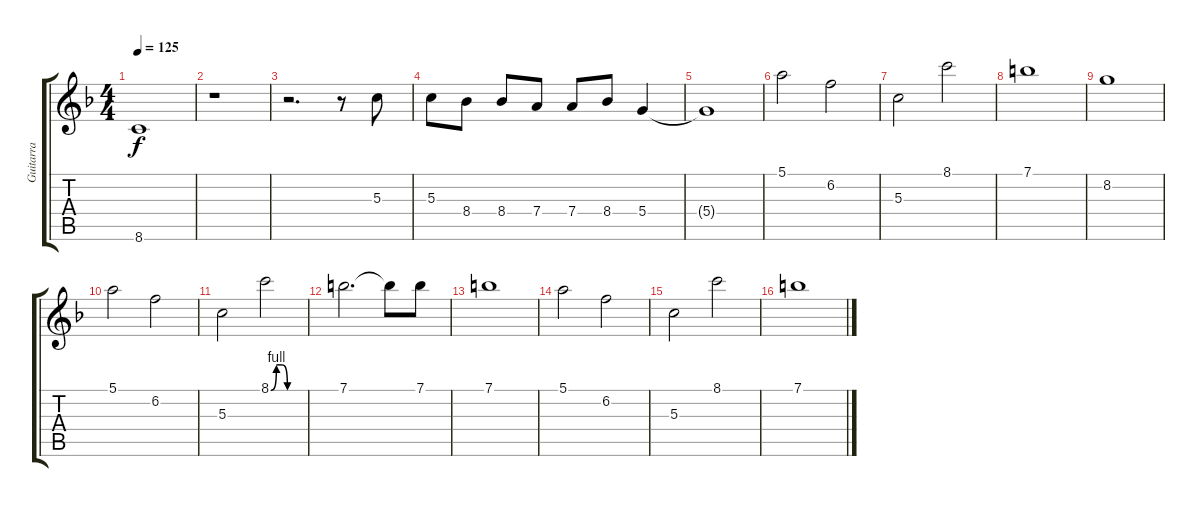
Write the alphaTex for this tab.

\track ("Guitarra" "Guitarra") {instrument distortionguitar}
\staff {score tabs}
\tuning (E4 B3 G3 D3 A2 E2) {hide}
\ts (4 4)
\tempo 125
\clef g2
\ks f
8.6{t}.1{dy f} |
r.1 |
r.2{d} r.8 5.3.8 |
5.3.8 8.4.8 8.4.8 7.4.8 7.4.8 8.4.8 5.4.4 |
5.4{t}.1 |
5.1.2{volume 4} 6.2.2 |
5.3.2 8.1.2 |
7.1.1 |
8.2.1 |
5.1.2 6.2.2 |
5.3.2 8.1{be (custom 0 0 10 4 20 4 30 0 60 0)}.2 |
7.1.2{d} 7.1{t}.8 7.1.8 |
7.1.1 |
5.1.2 6.2.2 |
5.3.2 8.1.2 |
7.1.1
